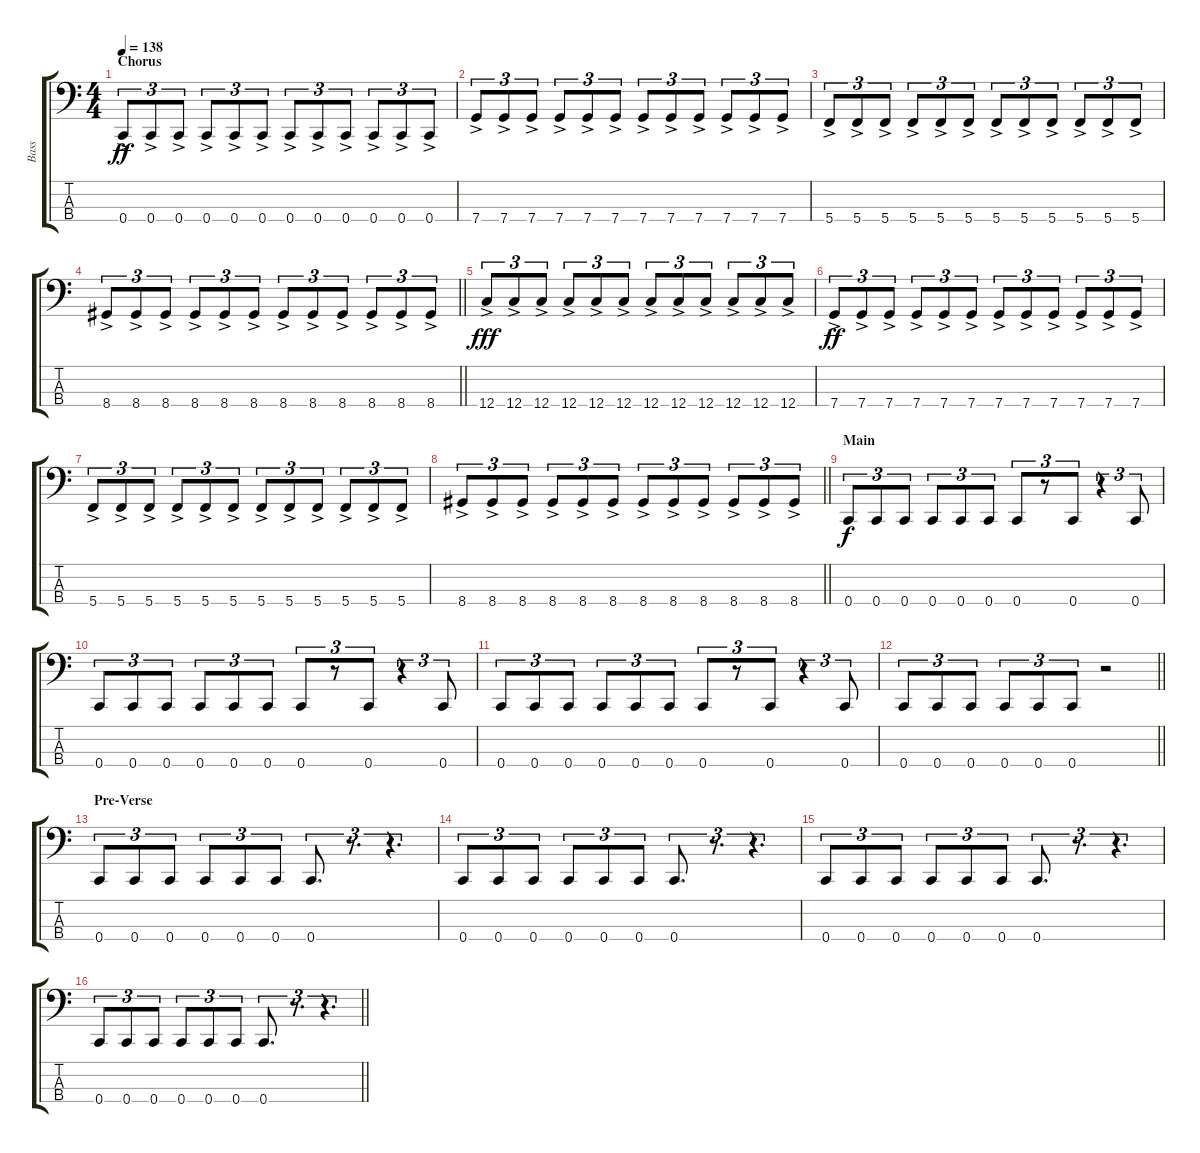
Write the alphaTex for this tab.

\track ("Bass" "Bass") {instrument electricbassfinger}
\staff {score tabs}
\tuning (F2 C2 G1 C1) {hide}
\ts (4 4)
\section ("" "Chorus")
\tempo 138
\clef f4
\ks c
0.4{ac}.8{tu (3 2) dy ff} 0.4{ac}.8{tu (3 2)} 0.4{ac}.8{tu (3 2)} 0.4{ac}.8{tu (3 2)} 0.4{ac}.8{tu (3 2)} 0.4{ac}.8{tu (3 2)} 0.4{ac}.8{tu (3 2)} 0.4{ac}.8{tu (3 2)} 0.4{ac}.8{tu (3 2)} 0.4{ac}.8{tu (3 2)} 0.4{ac}.8{tu (3 2)} 0.4{ac}.8{tu (3 2)} |
7.4{ac}.8{tu (3 2)} 7.4{ac}.8{tu (3 2)} 7.4{ac}.8{tu (3 2)} 7.4{ac}.8{tu (3 2)} 7.4{ac}.8{tu (3 2)} 7.4{ac}.8{tu (3 2)} 7.4{ac}.8{tu (3 2)} 7.4{ac}.8{tu (3 2)} 7.4{ac}.8{tu (3 2)} 7.4{ac}.8{tu (3 2)} 7.4{ac}.8{tu (3 2)} 7.4{ac}.8{tu (3 2)} |
5.4{ac}.8{tu (3 2)} 5.4{ac}.8{tu (3 2)} 5.4{ac}.8{tu (3 2)} 5.4{ac}.8{tu (3 2)} 5.4{ac}.8{tu (3 2)} 5.4{ac}.8{tu (3 2)} 5.4{ac}.8{tu (3 2)} 5.4{ac}.8{tu (3 2)} 5.4{ac}.8{tu (3 2)} 5.4{ac}.8{tu (3 2)} 5.4{ac}.8{tu (3 2)} 5.4{ac}.8{tu (3 2)} |
\barLineRight lightlight
8.4{ac}.8{tu (3 2)} 8.4{ac}.8{tu (3 2)} 8.4{ac}.8{tu (3 2)} 8.4{ac}.8{tu (3 2)} 8.4{ac}.8{tu (3 2)} 8.4{ac}.8{tu (3 2)} 8.4{ac}.8{tu (3 2)} 8.4{ac}.8{tu (3 2)} 8.4{ac}.8{tu (3 2)} 8.4{ac}.8{tu (3 2)} 8.4{ac}.8{tu (3 2)} 8.4{ac}.8{tu (3 2)} |
\section ("" "")
12.4{ac}.8{tu (3 2) dy fff} 12.4{ac}.8{tu (3 2)} 12.4{ac}.8{tu (3 2)} 12.4{ac}.8{tu (3 2)} 12.4{ac}.8{tu (3 2)} 12.4{ac}.8{tu (3 2)} 12.4{ac}.8{tu (3 2)} 12.4{ac}.8{tu (3 2)} 12.4{ac}.8{tu (3 2)} 12.4{ac}.8{tu (3 2)} 12.4{ac}.8{tu (3 2)} 12.4{ac}.8{tu (3 2)} |
7.4{ac}.8{tu (3 2) dy ff} 7.4{ac}.8{tu (3 2)} 7.4{ac}.8{tu (3 2)} 7.4{ac}.8{tu (3 2)} 7.4{ac}.8{tu (3 2)} 7.4{ac}.8{tu (3 2)} 7.4{ac}.8{tu (3 2)} 7.4{ac}.8{tu (3 2)} 7.4{ac}.8{tu (3 2)} 7.4{ac}.8{tu (3 2)} 7.4{ac}.8{tu (3 2)} 7.4{ac}.8{tu (3 2)} |
5.4{ac}.8{tu (3 2)} 5.4{ac}.8{tu (3 2)} 5.4{ac}.8{tu (3 2)} 5.4{ac}.8{tu (3 2)} 5.4{ac}.8{tu (3 2)} 5.4{ac}.8{tu (3 2)} 5.4{ac}.8{tu (3 2)} 5.4{ac}.8{tu (3 2)} 5.4{ac}.8{tu (3 2)} 5.4{ac}.8{tu (3 2)} 5.4{ac}.8{tu (3 2)} 5.4{ac}.8{tu (3 2)} |
\barLineRight lightlight
8.4{ac}.8{tu (3 2)} 8.4{ac}.8{tu (3 2)} 8.4{ac}.8{tu (3 2)} 8.4{ac}.8{tu (3 2)} 8.4{ac}.8{tu (3 2)} 8.4{ac}.8{tu (3 2)} 8.4{ac}.8{tu (3 2)} 8.4{ac}.8{tu (3 2)} 8.4{ac}.8{tu (3 2)} 8.4{ac}.8{tu (3 2)} 8.4{ac}.8{tu (3 2)} 8.4{ac}.8{tu (3 2)} |
\section ("" "Main")
0.4.8{tu (3 2) dy f} 0.4.8{tu (3 2)} 0.4.8{tu (3 2)} 0.4.8{tu (3 2)} 0.4.8{tu (3 2)} 0.4.8{tu (3 2)} 0.4.8{tu (3 2)} r.8{tu (3 2)} 0.4.8{tu (3 2)} r.4{tu (3 2)} 0.4.8{tu (3 2)} |
0.4.8{tu (3 2)} 0.4.8{tu (3 2)} 0.4.8{tu (3 2)} 0.4.8{tu (3 2)} 0.4.8{tu (3 2)} 0.4.8{tu (3 2)} 0.4.8{tu (3 2)} r.8{tu (3 2)} 0.4.8{tu (3 2)} r.4{tu (3 2)} 0.4.8{tu (3 2)} |
0.4.8{tu (3 2)} 0.4.8{tu (3 2)} 0.4.8{tu (3 2)} 0.4.8{tu (3 2)} 0.4.8{tu (3 2)} 0.4.8{tu (3 2)} 0.4.8{tu (3 2)} r.8{tu (3 2)} 0.4.8{tu (3 2)} r.4{tu (3 2)} 0.4.8{tu (3 2)} |
\barLineRight lightlight
0.4.8{tu (3 2)} 0.4.8{tu (3 2)} 0.4.8{tu (3 2)} 0.4.8{tu (3 2)} 0.4.8{tu (3 2)} 0.4.8{tu (3 2)} r.2 |
\section ("" "Pre-Verse")
0.4.8{tu (3 2)} 0.4.8{tu (3 2)} 0.4.8{tu (3 2)} 0.4.8{tu (3 2)} 0.4.8{tu (3 2)} 0.4.8{tu (3 2)} 0.4.8{d tu (3 2)} r.8{d tu (3 2)} r.4{d tu (3 2)} |
0.4.8{tu (3 2)} 0.4.8{tu (3 2)} 0.4.8{tu (3 2)} 0.4.8{tu (3 2)} 0.4.8{tu (3 2)} 0.4.8{tu (3 2)} 0.4.8{d tu (3 2)} r.8{d tu (3 2)} r.4{d tu (3 2)} |
0.4.8{tu (3 2)} 0.4.8{tu (3 2)} 0.4.8{tu (3 2)} 0.4.8{tu (3 2)} 0.4.8{tu (3 2)} 0.4.8{tu (3 2)} 0.4.8{d tu (3 2)} r.8{d tu (3 2)} r.4{d tu (3 2)} |
\barLineRight lightlight
0.4.8{tu (3 2)} 0.4.8{tu (3 2)} 0.4.8{tu (3 2)} 0.4.8{tu (3 2)} 0.4.8{tu (3 2)} 0.4.8{tu (3 2)} 0.4.8{d tu (3 2)} r.8{d tu (3 2)} r.4{d tu (3 2)}
